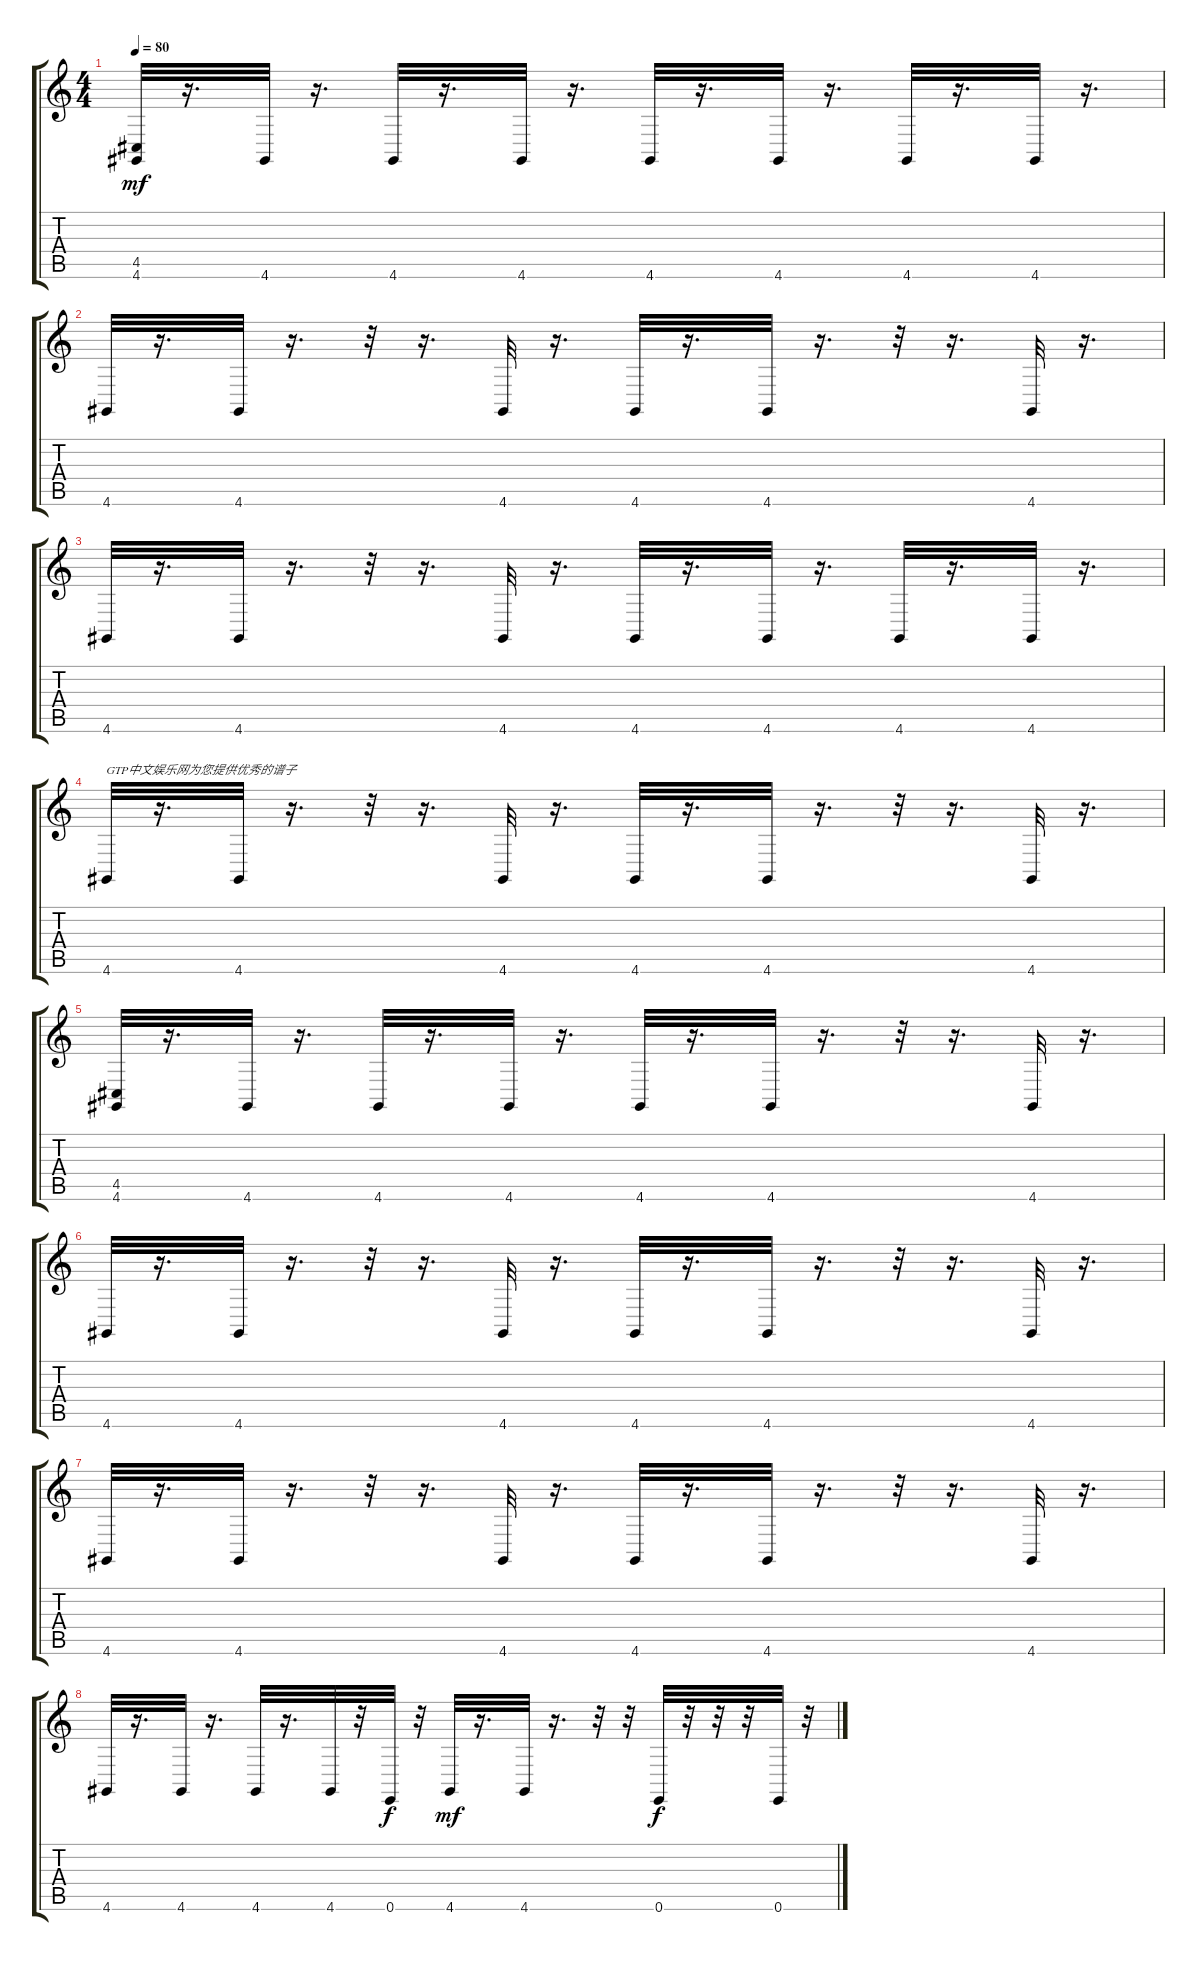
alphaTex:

\track "" {instrument acousticgrandpiano}
\staff {score tabs}
\tuning (E4 B3 G3 D3 A2 E2) {hide}
\ts (4 4)
\tempo 80
\clef g2
\ks c
(4.5 4.6).32{dy mf instrument acousticgrandpiano} r.16{d} 4.6.32 r.16{d} 4.6.32 r.16{d} 4.6.32 r.16{d} 4.6.32 r.16{d} 4.6.32 r.16{d} 4.6.32 r.16{d} 4.6.32 r.16{d} |
4.6.32 r.16{d} 4.6.32 r.16{d} r.32 r.16{d} 4.6.32 r.16{d} 4.6.32 r.16{d} 4.6.32 r.16{d} r.32 r.16{d} 4.6.32 r.16{d} |
4.6.32 r.16{d} 4.6.32 r.16{d} r.32 r.16{d} 4.6.32 r.16{d} 4.6.32 r.16{d} 4.6.32 r.16{d} 4.6.32 r.16{d} 4.6.32 r.16{d} |
4.6.32{txt "GTP中文娱乐网为您提供优秀的谱子"} r.16{d} 4.6.32 r.16{d} r.32 r.16{d} 4.6.32 r.16{d} 4.6.32 r.16{d} 4.6.32 r.16{d} r.32 r.16{d} 4.6.32 r.16{d} |
(4.5 4.6).32 r.16{d} 4.6.32 r.16{d} 4.6.32 r.16{d} 4.6.32 r.16{d} 4.6.32 r.16{d} 4.6.32 r.16{d} r.32 r.16{d} 4.6.32 r.16{d} |
4.6.32 r.16{d} 4.6.32 r.16{d} r.32 r.16{d} 4.6.32 r.16{d} 4.6.32 r.16{d} 4.6.32 r.16{d} r.32 r.16{d} 4.6.32 r.16{d} |
4.6.32 r.16{d} 4.6.32 r.16{d} r.32 r.16{d} 4.6.32 r.16{d} 4.6.32 r.16{d} 4.6.32 r.16{d} r.32 r.16{d} 4.6.32 r.16{d} |
4.6.32 r.16{d} 4.6.32 r.16{d} 4.6.32 r.16{d} 4.6.32 r.32 0.6.32{dy f} r.32 4.6.32{dy mf} r.16{d} 4.6.32 r.16{d} r.32 r.32 0.6.32{dy f} r.32 r.32 r.32 0.6.32 r.32
